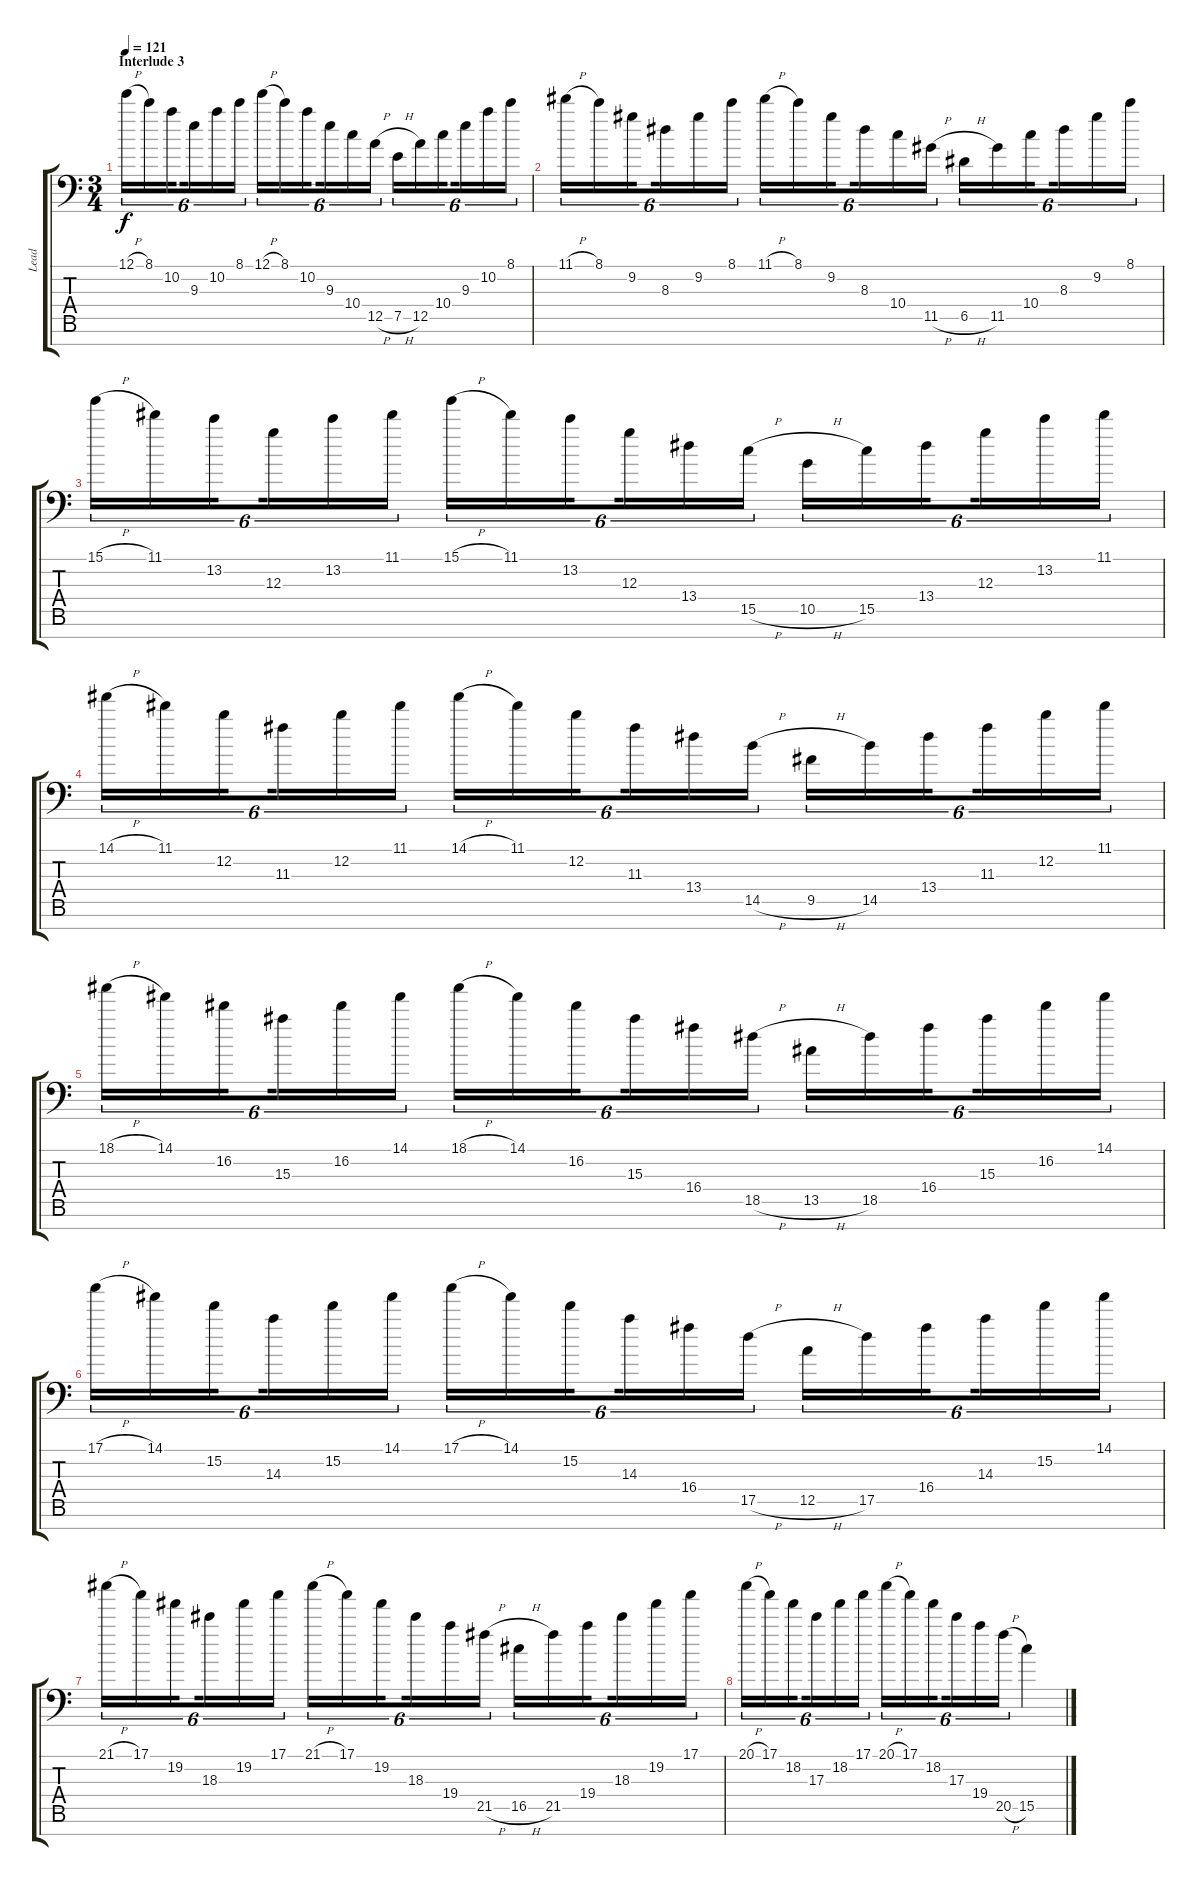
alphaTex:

\track ("Lead" "Lead") {instrument distortionguitar}
\staff {score tabs}
\tuning (E4 B3 G3 D3 A2 E2 A1) {hide}
\ts (3 4)
\section ("" "Interlude 3")
\tempo 121
\clef f4
\ks c
12.1{h}.16{tu (6 4) dy f} 8.1.16{tu (6 4)} 10.2.16{tu (6 4) beam splitsecondary} 9.3.16{tu (6 4)} 10.2.16{tu (6 4)} 8.1.16{tu (6 4)} 12.1{h}.16{tu (6 4)} 8.1.16{tu (6 4)} 10.2.16{tu (6 4) beam splitsecondary} 9.3.16{tu (6 4)} 10.4.16{tu (6 4)} 12.5{h}.16{tu (6 4)} 7.5{h}.16{tu (6 4)} 12.5.16{tu (6 4)} 10.4.16{tu (6 4) beam splitsecondary} 9.3.16{tu (6 4)} 10.2.16{tu (6 4)} 8.1.16{tu (6 4)} |
11.1{h}.16{tu (6 4)} 8.1.16{tu (6 4)} 9.2.16{tu (6 4) beam splitsecondary} 8.3.16{tu (6 4)} 9.2.16{tu (6 4)} 8.1.16{tu (6 4)} 11.1{h}.16{tu (6 4)} 8.1.16{tu (6 4)} 9.2.16{tu (6 4) beam splitsecondary} 8.3.16{tu (6 4)} 10.4.16{tu (6 4)} 11.5{h}.16{tu (6 4)} 6.5{h}.16{tu (6 4)} 11.5.16{tu (6 4)} 10.4.16{tu (6 4) beam splitsecondary} 8.3.16{tu (6 4)} 9.2.16{tu (6 4)} 8.1.16{tu (6 4)} |
15.1{h}.16{tu (6 4)} 11.1.16{tu (6 4)} 13.2.16{tu (6 4) beam splitsecondary} 12.3.16{tu (6 4)} 13.2.16{tu (6 4)} 11.1.16{tu (6 4)} 15.1{h}.16{tu (6 4)} 11.1.16{tu (6 4)} 13.2.16{tu (6 4) beam splitsecondary} 12.3.16{tu (6 4)} 13.4.16{tu (6 4)} 15.5{h}.16{tu (6 4)} 10.5{h}.16{tu (6 4)} 15.5.16{tu (6 4)} 13.4.16{tu (6 4) beam splitsecondary} 12.3.16{tu (6 4)} 13.2.16{tu (6 4)} 11.1.16{tu (6 4)} |
14.1{h}.16{tu (6 4)} 11.1.16{tu (6 4)} 12.2.16{tu (6 4) beam splitsecondary} 11.3.16{tu (6 4)} 12.2.16{tu (6 4)} 11.1.16{tu (6 4)} 14.1{h}.16{tu (6 4)} 11.1.16{tu (6 4)} 12.2.16{tu (6 4) beam splitsecondary} 11.3.16{tu (6 4)} 13.4.16{tu (6 4)} 14.5{h}.16{tu (6 4)} 9.5{h}.16{tu (6 4)} 14.5.16{tu (6 4)} 13.4.16{tu (6 4) beam splitsecondary} 11.3.16{tu (6 4)} 12.2.16{tu (6 4)} 11.1.16{tu (6 4)} |
18.1{h}.16{tu (6 4)} 14.1.16{tu (6 4)} 16.2.16{tu (6 4) beam splitsecondary} 15.3.16{tu (6 4)} 16.2.16{tu (6 4)} 14.1.16{tu (6 4)} 18.1{h}.16{tu (6 4)} 14.1.16{tu (6 4)} 16.2.16{tu (6 4) beam splitsecondary} 15.3.16{tu (6 4)} 16.4.16{tu (6 4)} 18.5{h}.16{tu (6 4)} 13.5{h}.16{tu (6 4)} 18.5.16{tu (6 4)} 16.4.16{tu (6 4) beam splitsecondary} 15.3.16{tu (6 4)} 16.2.16{tu (6 4)} 14.1.16{tu (6 4)} |
17.1{h}.16{tu (6 4)} 14.1.16{tu (6 4)} 15.2.16{tu (6 4) beam splitsecondary} 14.3.16{tu (6 4)} 15.2.16{tu (6 4)} 14.1.16{tu (6 4)} 17.1{h}.16{tu (6 4)} 14.1.16{tu (6 4)} 15.2.16{tu (6 4) beam splitsecondary} 14.3.16{tu (6 4)} 16.4.16{tu (6 4)} 17.5{h}.16{tu (6 4)} 12.5{h}.16{tu (6 4)} 17.5.16{tu (6 4)} 16.4.16{tu (6 4) beam splitsecondary} 14.3.16{tu (6 4)} 15.2.16{tu (6 4)} 14.1.16{tu (6 4)} |
21.1{h}.16{tu (6 4)} 17.1.16{tu (6 4)} 19.2.16{tu (6 4) beam splitsecondary} 18.3.16{tu (6 4)} 19.2.16{tu (6 4)} 17.1.16{tu (6 4)} 21.1{h}.16{tu (6 4)} 17.1.16{tu (6 4)} 19.2.16{tu (6 4) beam splitsecondary} 18.3.16{tu (6 4)} 19.4.16{tu (6 4)} 21.5{h}.16{tu (6 4)} 16.5{h}.16{tu (6 4)} 21.5.16{tu (6 4)} 19.4.16{tu (6 4) beam splitsecondary} 18.3.16{tu (6 4)} 19.2.16{tu (6 4)} 17.1.16{tu (6 4)} |
20.1{h}.16{tu (6 4)} 17.1.16{tu (6 4)} 18.2.16{tu (6 4) beam splitsecondary} 17.3.16{tu (6 4)} 18.2.16{tu (6 4)} 17.1.16{tu (6 4)} 20.1{h}.16{tu (6 4)} 17.1.16{tu (6 4)} 18.2.16{tu (6 4) beam splitsecondary} 17.3.16{tu (6 4)} 19.4.16{tu (6 4)} 20.5{h}.16{tu (6 4)} 15.5.4
